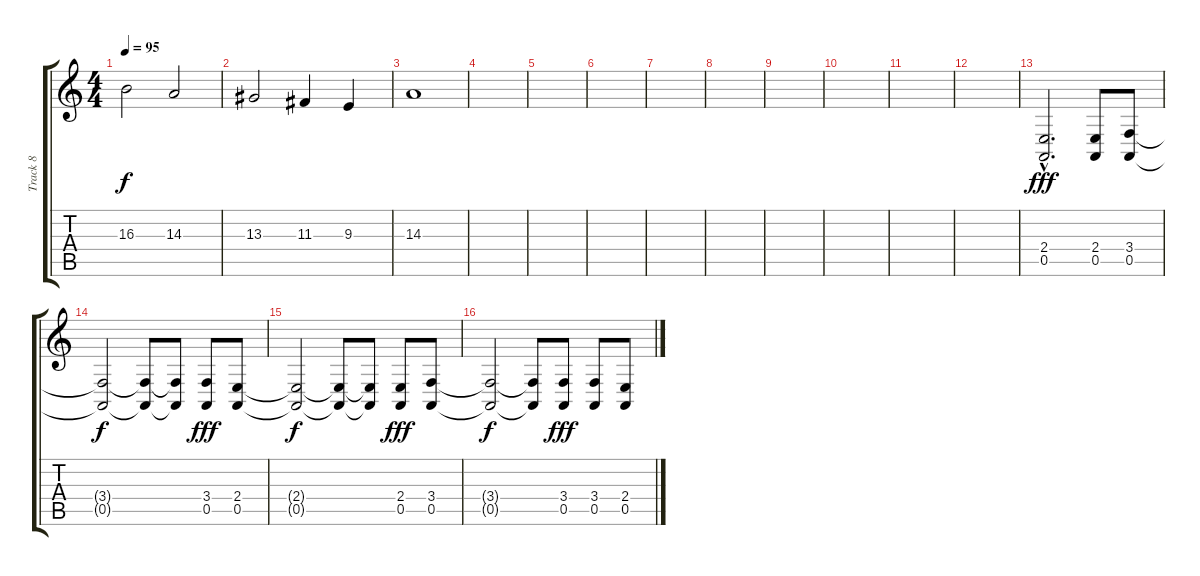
\track ("Track 8" "Track 8") {instrument voiceoohs}
\staff {score tabs}
\tuning (E4 B3 G3 D3 A2 E2) {hide}
\ts (4 4)
\tempo 95
\clef g2
\ks c
16.3.2{dy f} 14.3.2 |
13.3.2 11.3.4 9.3.4 |
14.3.1 |
|
|
|
|
|
|
|
|
|
(2.4{hac} 0.5{hac}).2{d dy fff} (2.4 0.5).8 (3.4 0.5).8 |
(3.4{t} 0.5{t}).2{dy f} (3.4{t} 0.5{t}).8 (3.4{t} 0.5{t}).8 (3.4 0.5).8{dy fff} (2.4 0.5).8 |
(2.4{t} 0.5{t}).2{dy f} (2.4{t} 0.5{t}).8 (2.4{t} 0.5{t}).8 (2.4 0.5).8{dy fff} (3.4 0.5).8 |
(3.4{t} 0.5{t}).2{dy f} (3.4{t} 0.5{t}).8 (3.4 0.5).8{dy fff} (3.4 0.5).8 (2.4 0.5).8
